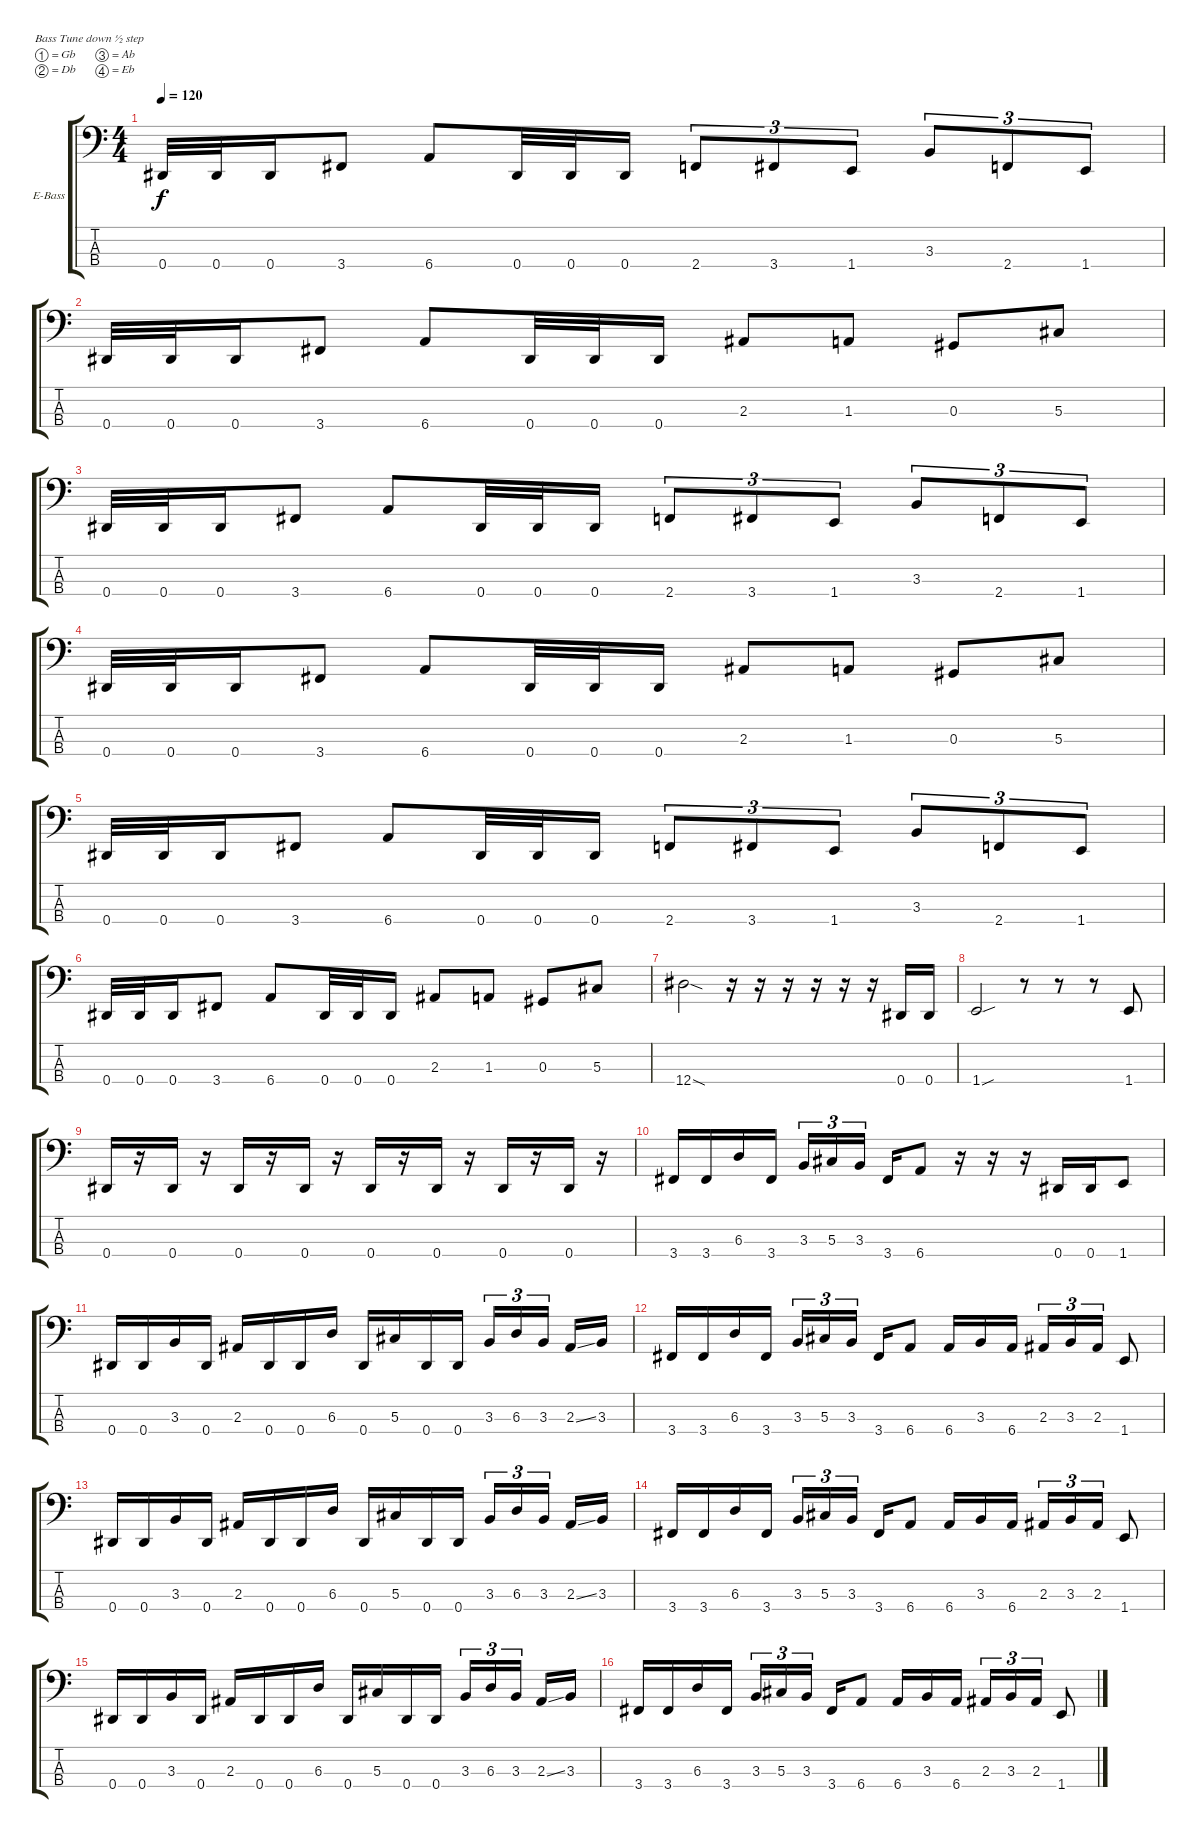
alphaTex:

\defaultSystemsLayout 4
\bracketExtendMode groupsimilarinstruments
\firstSystemTrackNameOrientation horizontal
\otherSystemsTrackNameOrientation horizontal
\track ("Electric Bass" "E-Bass") {instrument electricbassfinger}
\staff {score tabs}
\tuning (Gb2 Db2 Ab1 Eb1)
\ts (4 4)
\tempo 120
\clef f4
\scale
0.333333
\ks c
0.4.32{dy f} 0.4.32 0.4.16 3.4.8 6.4.8 0.4.32 0.4.32 0.4.16 2.4.8{tu (3 2)} 3.4.8{tu (3 2)} 1.4.8{tu (3 2)} 3.3.8{tu (3 2)} 2.4.8{tu (3 2)} 1.4.8{tu (3 2)} |
\scale
0.333333 0.4.32 0.4.32 0.4.16 3.4.8 6.4.8 0.4.32 0.4.32 0.4.16 2.3.8 1.3.8 0.3.8 5.3.8 |
\scale
0.333333 0.4.32 0.4.32 0.4.16 3.4.8 6.4.8 0.4.32 0.4.32 0.4.16 2.4.8{tu (3 2)} 3.4.8{tu (3 2)} 1.4.8{tu (3 2)} 3.3.8{tu (3 2)} 2.4.8{tu (3 2)} 1.4.8{tu (3 2)} |
\scale
0.333333 0.4.32 0.4.32 0.4.16 3.4.8 6.4.8 0.4.32 0.4.32 0.4.16 2.3.8 1.3.8 0.3.8 5.3.8 |
\scale
0.333333 0.4.32 0.4.32 0.4.16 3.4.8 6.4.8 0.4.32 0.4.32 0.4.16 2.4.8{tu (3 2)} 3.4.8{tu (3 2)} 1.4.8{tu (3 2)} 3.3.8{tu (3 2)} 2.4.8{tu (3 2)} 1.4.8{tu (3 2)} |
\scale
0.333333 0.4.32 0.4.32 0.4.16 3.4.8 6.4.8 0.4.32 0.4.32 0.4.16 2.3.8 1.3.8 0.3.8 5.3.8 |
\scale
0.333333 12.4{sod}.2 r.16 r.16 r.16 r.16 r.16 r.16 0.4.16 0.4.16 |
\scale
0.333333 1.4{sou}.2 r.8 r.8 r.8 1.4.8 |
0.4.16 r.16 0.4.16 r.16 0.4.16 r.16 0.4.16 r.16 0.4.16 r.16 0.4.16 r.16 0.4.16 r.16 0.4.16 r.16 |
3.4.16 3.4.16 6.3.16 3.4.16 3.3.16{tu (3 2)} 5.3.16{tu (3 2)} 3.3.16{tu (3 2)} 3.4.16 6.4.8 r.16 r.16 r.16 0.4.16 0.4.16 1.4.8 |
0.4.16 0.4.16 3.3.16 0.4.16 2.3.16 0.4.16 0.4.16 6.3.16 0.4.16 5.3.16 0.4.16 0.4.16 3.3.16{tu (3 2)} 6.3.16{tu (3 2)} 3.3.16{tu (3 2)} 2.3{ss}.16 3.3.16 |
3.4.16 3.4.16 6.3.16 3.4.16 3.3.16{tu (3 2)} 5.3.16{tu (3 2)} 3.3.16{tu (3 2)} 3.4.16 6.4.8 6.4.16 3.3.16 6.4.16 2.3.16{tu (3 2)} 3.3.16{tu (3 2)} 2.3.16{tu (3 2)} 1.4.8 |
0.4.16 0.4.16 3.3.16 0.4.16 2.3.16 0.4.16 0.4.16 6.3.16 0.4.16 5.3.16 0.4.16 0.4.16 3.3.16{tu (3 2)} 6.3.16{tu (3 2)} 3.3.16{tu (3 2)} 2.3{ss}.16 3.3.16 |
3.4.16 3.4.16 6.3.16 3.4.16 3.3.16{tu (3 2)} 5.3.16{tu (3 2)} 3.3.16{tu (3 2)} 3.4.16 6.4.8 6.4.16 3.3.16 6.4.16 2.3.16{tu (3 2)} 3.3.16{tu (3 2)} 2.3.16{tu (3 2)} 1.4.8 |
0.4.16 0.4.16 3.3.16 0.4.16 2.3.16 0.4.16 0.4.16 6.3.16 0.4.16 5.3.16 0.4.16 0.4.16 3.3.16{tu (3 2)} 6.3.16{tu (3 2)} 3.3.16{tu (3 2)} 2.3{ss}.16 3.3.16 |
3.4.16 3.4.16 6.3.16 3.4.16 3.3.16{tu (3 2)} 5.3.16{tu (3 2)} 3.3.16{tu (3 2)} 3.4.16 6.4.8 6.4.16 3.3.16 6.4.16 2.3.16{tu (3 2)} 3.3.16{tu (3 2)} 2.3.16{tu (3 2)} 1.4.8
